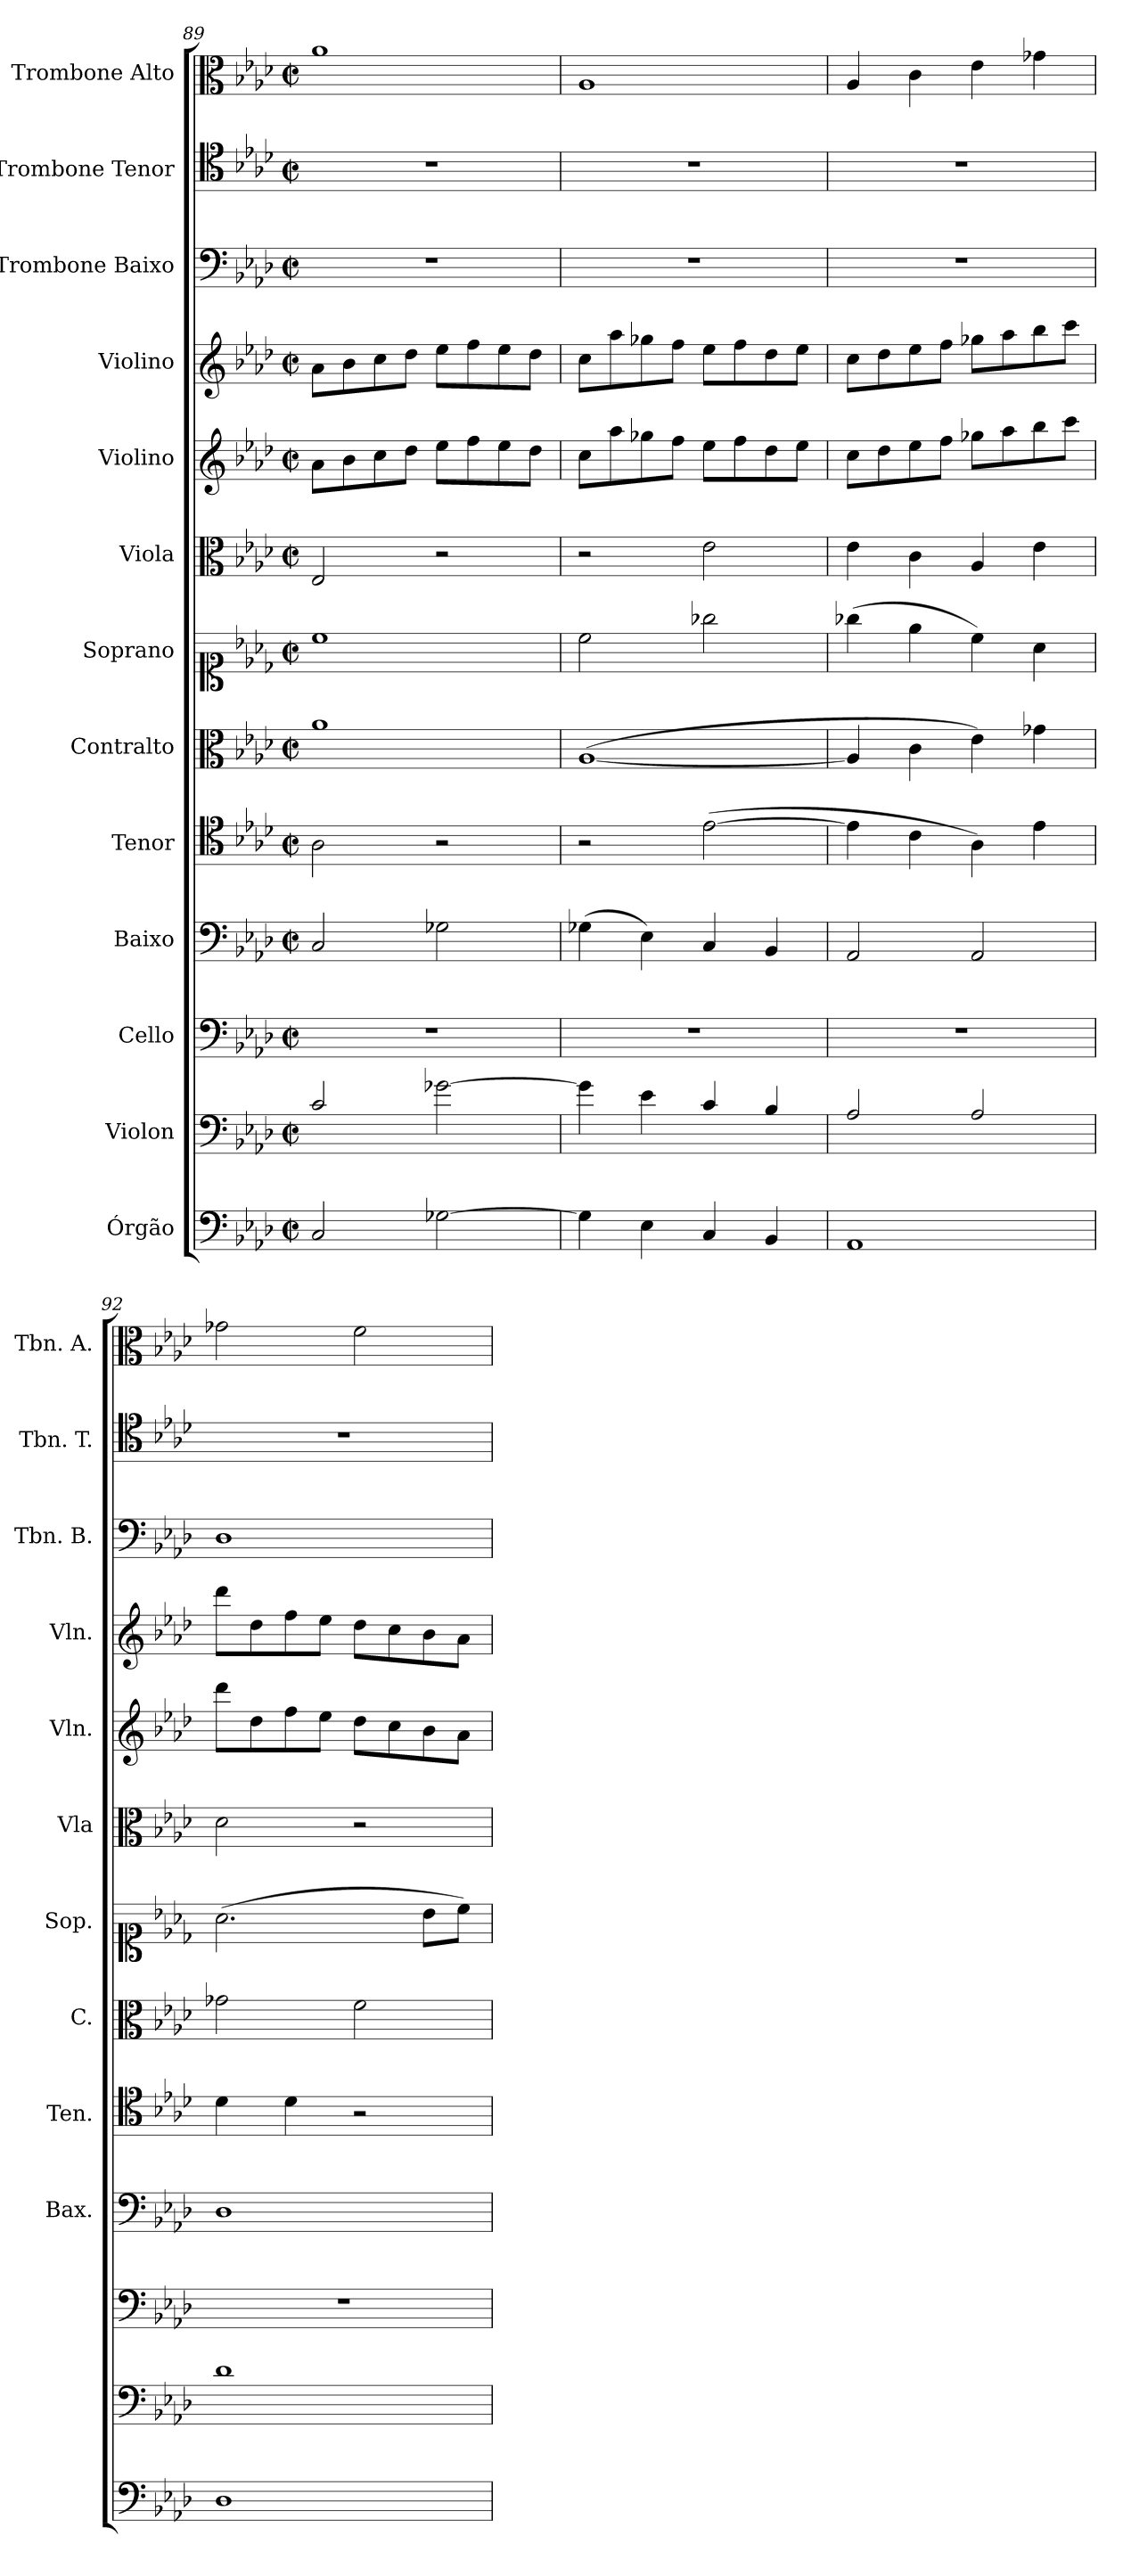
**kern	**kern	**kern	**kern	**kern	**kern	**kern	**kern	**kern	**kern	**kern	**kern	**kern
*part13	*part12	*part11	*part10	*part9	*part8	*part7	*part6	*part5	*part4	*part3	*part2	*part1
*staff13	*staff12	*staff11	*staff10	*staff9	*staff8	*staff7	*staff6	*staff5	*staff4	*staff3	*staff2	*staff1
*I"Órgão	*I"Violon	*I"Cello	*I"Baixo	*I"Tenor	*I"Contralto	*I"Soprano	*I"Viola	*I"Violino	*I"Violino	*I"Trombone Baixo	*I"Trombone Tenor	*I"Trombone Alto
*	*	*	*I'Bax.	*I'Ten.	*I'C.	*I'Sop.	*I'Vla	*I'Vln.	*I'Vln.	*I'Tbn. B.	*I'Tbn. T.	*I'Tbn. A.
!!LO:PB:g=z
*clefF4	*clefF4	*clefF4	*clefF4	*clefC4	*clefC3	*clefC1	*clefC3	*clefG2	*clefG2	*clefF4	*clefC4	*clefC3
*	*ITrd7c12	*	*	*	*	*	*	*	*	*	*	*
*k[b-e-a-d-]	*k[b-e-a-d-]	*k[b-e-a-d-]	*k[b-e-a-d-]	*k[b-e-a-d-]	*k[b-e-a-d-]	*k[b-e-a-d-]	*k[b-e-a-d-]	*k[b-e-a-d-]	*k[b-e-a-d-]	*k[b-e-a-d-]	*k[b-e-a-d-]	*k[b-e-a-d-]
*M2/2	*M2/2	*M2/2	*M2/2	*M2/2	*M2/2	*M2/2	*M2/2	*M2/2	*M2/2	*M2/2	*M2/2	*M2/2
*met(c|)	*met(c|)	*met(c|)	*met(c|)	*met(c|)	*met(c|)	*met(c|)	*met(c|)	*met(c|)	*met(c|)	*met(c|)	*met(c|)	*met(c|)
=89	=89	=89	=89	=89	=89	=89	=89	=89	=89	=89	=89	=89
2C/	2C/	1r	2C/	2A-\	1a-	1cc	2E-/	8a-\L	8a-\L	1r	1r	1a-
.	.	.	.	.	.	.	.	8b-\	8b-\	.	.	.
.	.	.	.	.	.	.	.	8cc\	8cc\	.	.	.
.	.	.	.	.	.	.	.	8dd-\J	8dd-\J	.	.	.
[2G-X\	[2G-X\	.	2G-X\	2r	.	.	2r	8ee-\L	8ee-\L	.	.	.
.	.	.	.	.	.	.	.	8ff\	8ff\	.	.	.
.	.	.	.	.	.	.	.	8ee-\	8ee-\	.	.	.
.	.	.	.	.	.	.	.	8dd-\J	8dd-\J	.	.	.
=90	=90	=90	=90	=90	=90	=90	=90	=90	=90	=90	=90	=90
4G-\]	4G-\]	1r	(>4G-X\	2r	(>[1A-	2cc\	2r	8cc\L	8cc\L	1r	1r	1A-
.	.	.	.	.	.	.	.	8aa-\	8aa-\	.	.	.
4E-\	4E-\	.	4E-\)	.	.	.	.	8gg-X\	8gg-X\	.	.	.
.	.	.	.	.	.	.	.	8ff\J	8ff\J	.	.	.
4C/	4C/	.	4C/	(>[2e-\	.	2gg-X\	2e-\	8ee-\L	8ee-\L	.	.	.
.	.	.	.	.	.	.	.	8ff\	8ff\	.	.	.
4BB-/	4BB-/	.	4BB-/	.	.	.	.	8dd-\	8dd-\	.	.	.
.	.	.	.	.	.	.	.	8ee-\J	8ee-\J	.	.	.
=91	=91	=91	=91	=91	=91	=91	=91	=91	=91	=91	=91	=91
1AA-	2AA-/	1r	2AA-/	4e-\]	4A-/]	(>4gg-X\	4e-\	8cc\L	8cc\L	1r	1r	4A-/
.	.	.	.	.	.	.	.	8dd-\	8dd-\	.	.	.
.	.	.	.	4c\	4c\	4ee-\	4c\	8ee-\	8ee-\	.	.	4c\
.	.	.	.	.	.	.	.	8ff\J	8ff\J	.	.	.
.	2AA-/	.	2AA-/	4A-\)	4e-\)	4cc\)	4A-/	8gg-X\L	8gg-X\L	.	.	4e-\
.	.	.	.	.	.	.	.	8aa-\	8aa-\	.	.	.
.	.	.	.	4e-\	4g-X\	4a-\	4e-\	8bb-\	8bb-\	.	.	4g-X\
.	.	.	.	.	.	.	.	8ccc\J	8ccc\J	.	.	.
=92	=92	=92	=92	=92	=92	=92	=92	=92	=92	=92	=92	=92
1D-	1D-	1r	1D-	4d-\	2g-X\	(>2.a-\	2d-\	8ddd-\L	8ddd-\L	1D-	1r	2g-X\
.	.	.	.	.	.	.	.	8dd-\	8dd-\	.	.	.
.	.	.	.	4d-\	.	.	.	8ff\	8ff\	.	.	.
.	.	.	.	.	.	.	.	8ee-\J	8ee-\J	.	.	.
.	.	.	.	2r	2f\	.	2r	8dd-\L	8dd-\L	.	.	2f\
.	.	.	.	.	.	.	.	8cc\	8cc\	.	.	.
.	.	.	.	.	.	8b-\L	.	8b-\	8b-\	.	.	.
.	.	.	.	.	.	8cc\J)	.	8a-\J	8a-\J	.	.	.
=	=	=	=	=	=	=	=	=	=	=	=	=
*-	*-	*-	*-	*-	*-	*-	*-	*-	*-	*-	*-	*-
